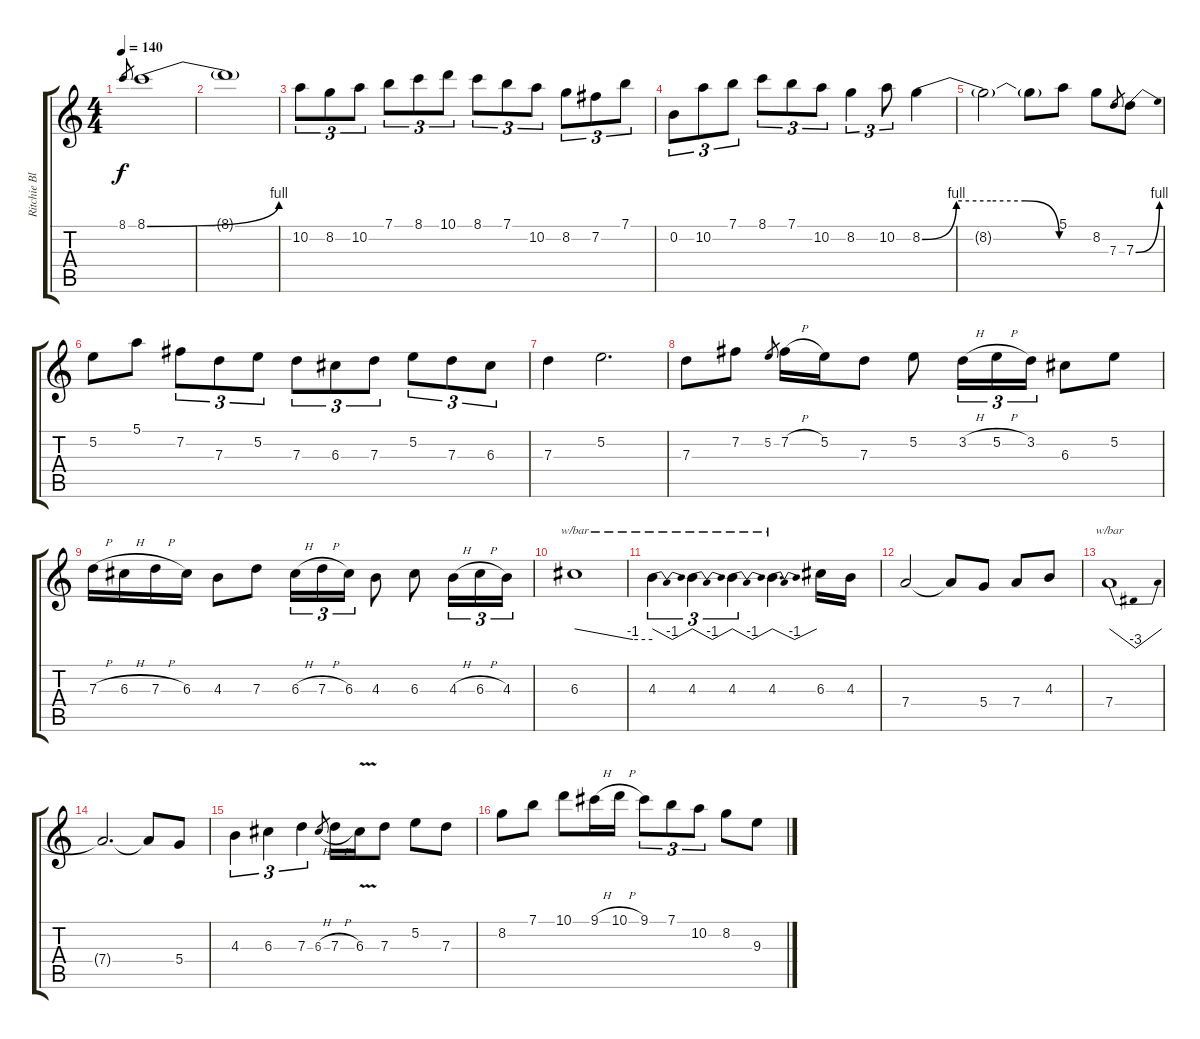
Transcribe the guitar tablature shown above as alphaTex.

\track ("Ritchie Blackmore Solo" "Ritchie Bl") {instrument overdrivenguitar}
\staff {score tabs}
\tuning (E4 B3 G3 D3 A2 E2) {hide}
\ts (4 4)
\tempo 140
\clef g2
\ks c
8.1.8{gr dy f} 8.1{be (bend 0 0 60 4)}.1 |
8.1{t}.1 |
10.2.8{tu (3 2) volume 16} 8.2.8{tu (3 2)} 10.2.8{tu (3 2)} 7.1.8{tu (3 2)} 8.1.8{tu (3 2)} 10.1.8{tu (3 2)} 8.1.8{tu (3 2)} 7.1.8{tu (3 2)} 10.2.8{tu (3 2)} 8.2.8{tu (3 2)} 7.2.8{tu (3 2)} 7.1.8{tu (3 2)} |
0.2.8{tu (3 2)} 10.2.8{tu (3 2)} 7.1.8{tu (3 2)} 8.1.8{tu (3 2)} 7.1.8{tu (3 2)} 10.2.8{tu (3 2)} 8.2.4{tu (3 2)} 10.2.8{tu (3 2)} 8.2{be (custom 0 0 15 4 30 4 45 4 60 0)}.4 |
8.2{t}.2 8.2{t}.8 5.1.8 8.2.8 7.3.8{gr} 7.3{be (bend 0 0 60 4)}.8 |
5.2.8 5.1.8 7.2.8{tu (3 2)} 7.3.8{tu (3 2)} 5.2.8{tu (3 2)} 7.3.8{tu (3 2)} 6.3.8{tu (3 2)} 7.3.8{tu (3 2)} 5.2.8{tu (3 2)} 7.3.8{tu (3 2)} 6.3.8{tu (3 2)} |
7.3.4 5.2.2{d} |
7.3.8 7.2.8 5.2.8{gr} 7.2{h}.16 5.2.16 7.3.8 5.2.8 3.2{h}.16{tu (3 2)} 5.2{h}.16{tu (3 2)} 3.2.16{tu (3 2)} 6.3.8 5.2.8 |
7.3{h}.16 6.3{h}.16 7.3{h}.16 6.3.16 4.3.8 7.3.8 6.3{h}.16{tu (3 2)} 7.3{h}.16{tu (3 2)} 6.3.16{tu (3 2)} 4.3.8 6.3.8 4.3{h}.16{tu (3 2)} 6.3{h}.16{tu (3 2)} 4.3.16{tu (3 2)} |
6.3.1{tbe (custom default 0 0 45 -4 60 -4)} |
4.3.4{tu (3 2) tbe (dip default 0 0 30 -4 60 0)} 4.3.4{tu (3 2) tbe (dip default 0 0 30 -4 60 0)} 4.3.4{tu (3 2) tbe (dip default 0 0 30 -4 60 0)} 4.3.4{d tbe (dip default 0 0 30 -4 60 0)} 6.3.16 4.3.16 |
7.4.2 7.4{t}.8 5.4.8 7.4.8 4.3.8 |
7.4.1{tbe (dip default 0 0 30 -12 60 0)} |
7.4{t}.2{d} 7.4{t}.8 5.4.8 |
4.3.4{tu (3 2)} 6.3.4{tu (3 2)} 7.3.4{tu (3 2)} 6.3{h}.8{gr} 7.3{h}.16 6.3{v}.16 7.3.8 5.2.8 7.3.8 |
8.2.8 7.1.8 10.1.8 9.1{h}.16 10.1{h}.16 9.1.8{tu (3 2)} 7.1.8{tu (3 2)} 10.2.8{tu (3 2)} 8.2.8 9.3.8
